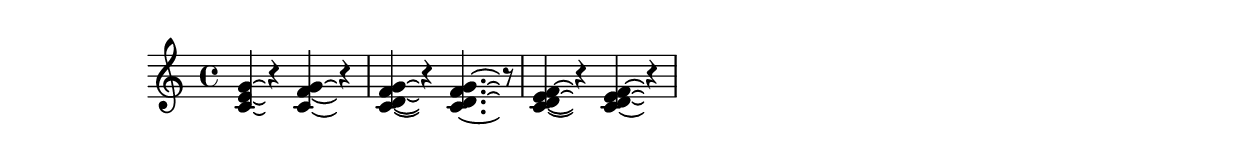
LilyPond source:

%% Do not edit this file; it is auto-generated from LSR http://lsr.dsi.unimi.it
%% This file is in the public domain.
\version "2.11.57"

\header {
  lsrtags = "expressive-marks, keyboards, fretted-strings"

  texidoc = "
Laissez vibrer ties have a fixed size. Their formatting can be tuned
using @code{'tie-configuration}. 

"
  doctitle = "Laissez vibrer ties"
} % begin verbatim
\relative c' {
  <c e g>4\laissezVibrer r <c f g>\laissezVibrer r
  <c d f g>4\laissezVibrer r <c d f g>4.\laissezVibrer r8

  <c d e f>4\laissezVibrer r
  \override LaissezVibrerTieColumn #'tie-configuration
     = #`((-7 . ,DOWN)
          (-5 . ,DOWN)
          (-3 . ,UP)
          (-1 . ,UP))
  <c d e f>4\laissezVibrer r
}
